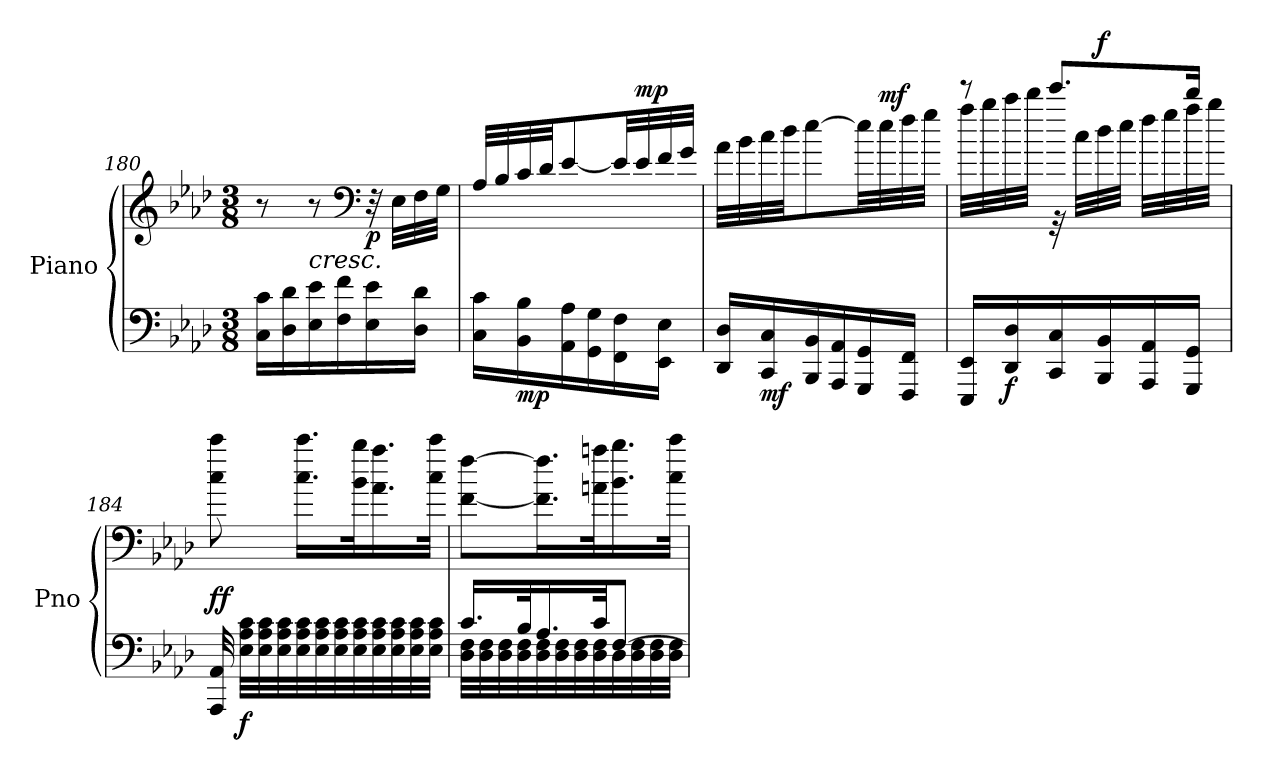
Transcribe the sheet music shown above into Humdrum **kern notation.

**kern	**kern	**dynam
*part1	*part1	*part1
*staff2	*staff1	*staff1/2
*I"Piano	*	*
*I'Pno	*	*
*clefF4	*clefG2	*
*k[b-e-a-d-]	*k[b-e-a-d-]	*
*M3/8	*M3/8	*
=180	=180	=180
16C\ 16c\LL	8r	.
16D-\ 16d-\	.	.
!LO:TX:a:i:t=cresc.	!	!
16E-\ 16e-\	8r	.
16F\ 16f\	.	.
*	*clefF4	*
!	!	!LO:DY:b
16E-\ 16e-\	32r	p
.	32E-\LLL	.
16D-\ 16d-\JJ	32F\	.
.	32G\JJJ	.
!!LO:LB:g=z
=181	=181	=181
16C\ 16c\LL	32A-/LLL	.
.	32B-/	.
!	!	!LO:DY:b=2
16BB-\ 16B-\	32c/	mp
.	32d-/JJ	.
16AA-\ 16A-\	[8e-/	.
16GG\ 16G\	.	.
16FF\ 16F\	32e-/LL]	.
!	!	!LO:DY:a
.	32e-/	mp
16EE-\ 16E-\JJ	32f/	.
.	32g/JJJ	.
=182	=182	=182
16DD-/ 16D-/LL	32a-\LLL	.
.	32b-\	.
!	!	!LO:DY:b=2
16CC/ 16C/	32cc\	mf
.	32dd-\JJ	.
16BBB-/ 16BB-/	[8ee-\	.
16AAA-/ 16AA-/	.	.
16GGG/ 16GG/	32ee-\LL]	.
!	!	!LO:DY:a
.	32ee-\	mf
16FFF/ 16FF/JJ	32ff\	.
.	32gg\JJJ	.
=183	=183	=183
*	*^	*
16EEE-/ 16EE-/LL	8r	32aa-\LLL	.
.	.	32bb-\	.
!	!	!	!LO:DY:b=2
16DD-/ 16D-/	.	32ccc\	f
.	.	32ddd-\JJJ	.
16CC/ 16C/	8.eee-/L	32r	.
.	.	32cc\LLL	.
!	!	!	!LO:DY:a
16BBB-/ 16BB-/	.	32dd-\	f
.	.	32ee-\JJJ	.
16AAA-/ 16AA-/	.	32ff\LLL	.
.	.	32gg\	.
16GGG/ 16GG/JJ	16ddd-/Jk	32aa-\	.
.	.	32bb-\JJJ	.
!!LO:LB:g=z
=184	=184	=184	=184
!	!	!	!LO:DY:a=2
*	*v	*v	*
32AAA-/ 32AA-/	8cc\ 8ccc\	ff
!	!	!LO:DY:b=2
32E-\ 32A-\ 32c\LLL	.	f
32E-\ 32A-\ 32c\	.	.
32E-\ 32A-\ 32c\	.	.
32E-\ 32A-\ 32c\	16.cc\ 16.ccc\LL	.
32E-\ 32A-\ 32c\	.	.
32E-\ 32A-\ 32c\	.	.
32E-\ 32A-\ 32c\	32b-\ 32bb-\K	.
32E-\ 32A-\ 32c\	16.a-\ 16.aa-\	.
32E-\ 32A-\ 32c\	.	.
32E-\ 32A-\ 32c\	.	.
32E-\ 32A-\ 32c\JJJ	32cc\ 32ccc\JJk	.
=185	=185	=185
*^	*	*
16.c/LL	32D-\ 32F\LLL	[8f\ [8ff\L	.
.	32D-\ 32F\	.	.
.	32D-\ 32F\	.	.
32B-/K	32D-\ 32F\	.	.
16.A-/	32D-\ 32F\	16.f\] 16.ff\]L	.
.	32D-\ 32F\	.	.
.	32D-\ 32F\	.	.
32c/JK	32D-\ 32F\	32an\ 32aan\K	.
[8F/J	32D-\	16.b-\ 16.bb-\	.
.	32D-\ 32F\	.	.
.	32D-\ 32F\	.	.
.	32D-\ 32F\JJJ	32cc\ 32ccc\JJk	.
*v	*v	*	*
=	=	=
*-	*-	*-
